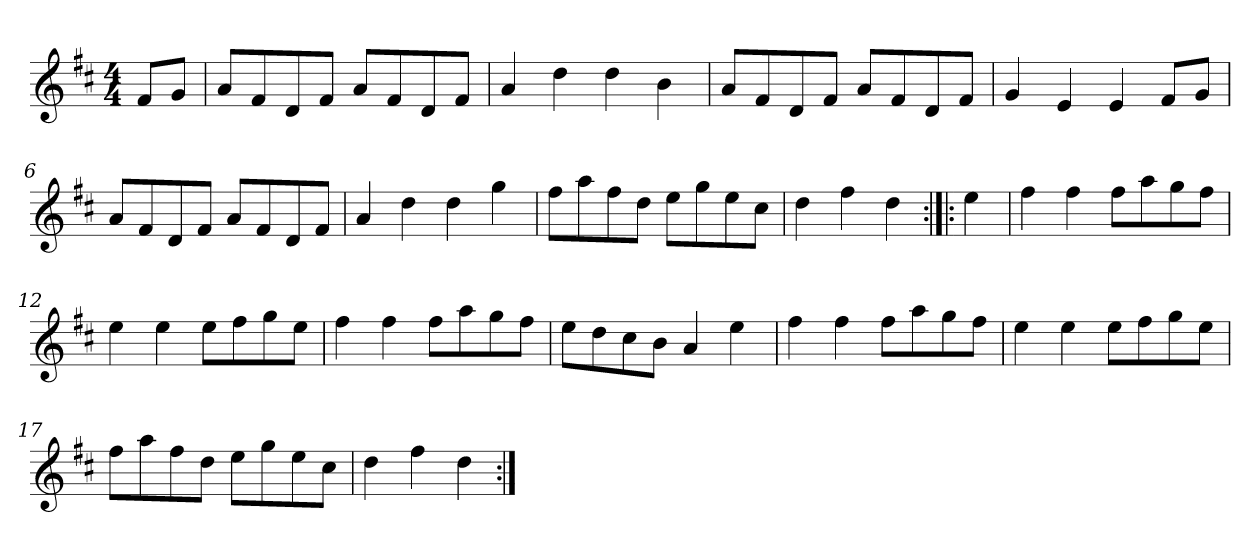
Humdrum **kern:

**kern
*part1
*staff1
*clefG2
*k[f#c#]
*D:
*M4/4
=1
8f#/L
8g/J
=2
8a/L
8f#/
8d/
8f#/J
8a/L
8f#/
8d/
8f#/J
=3
4a/
4dd\
4dd\
4b\
=4
8a/L
8f#/
8d/
8f#/J
8a/L
8f#/
8d/
8f#/J
=5
4g/
4e/
4e/
8f#/L
8g/J
=6
8a/L
8f#/
8d/
8f#/J
8a/L
8f#/
8d/
8f#/J
=7
4a/
4dd\
4dd\
4gg\
!!LO:LB:g=z
=8
8ff#\L
8aa\
8ff#\
8dd\J
8ee\L
8gg\
8ee\
8cc#\J
=9
4dd\
4ff#\
4dd\
=10:|!|:
4ee\
=11
4ff#\
4ff#\
8ff#\L
8aa\
8gg\
8ff#\J
=12
4ee\
4ee\
8ee\L
8ff#\
8gg\
8ee\J
=13
4ff#\
4ff#\
8ff#\L
8aa\
8gg\
8ff#\J
=14
8ee\L
8dd\
8cc#\
8b\J
4a/
4ee\
=15
4ff#\
4ff#\
8ff#\L
8aa\
8gg\
8ff#\J
!!LO:LB:g=z
=16
4ee\
4ee\
8ee\L
8ff#\
8gg\
8ee\J
=17
8ff#\L
8aa\
8ff#\
8dd\J
8ee\L
8gg\
8ee\
8cc#\J
=18
4dd\
4ff#\
4dd\
=:|!
*-
